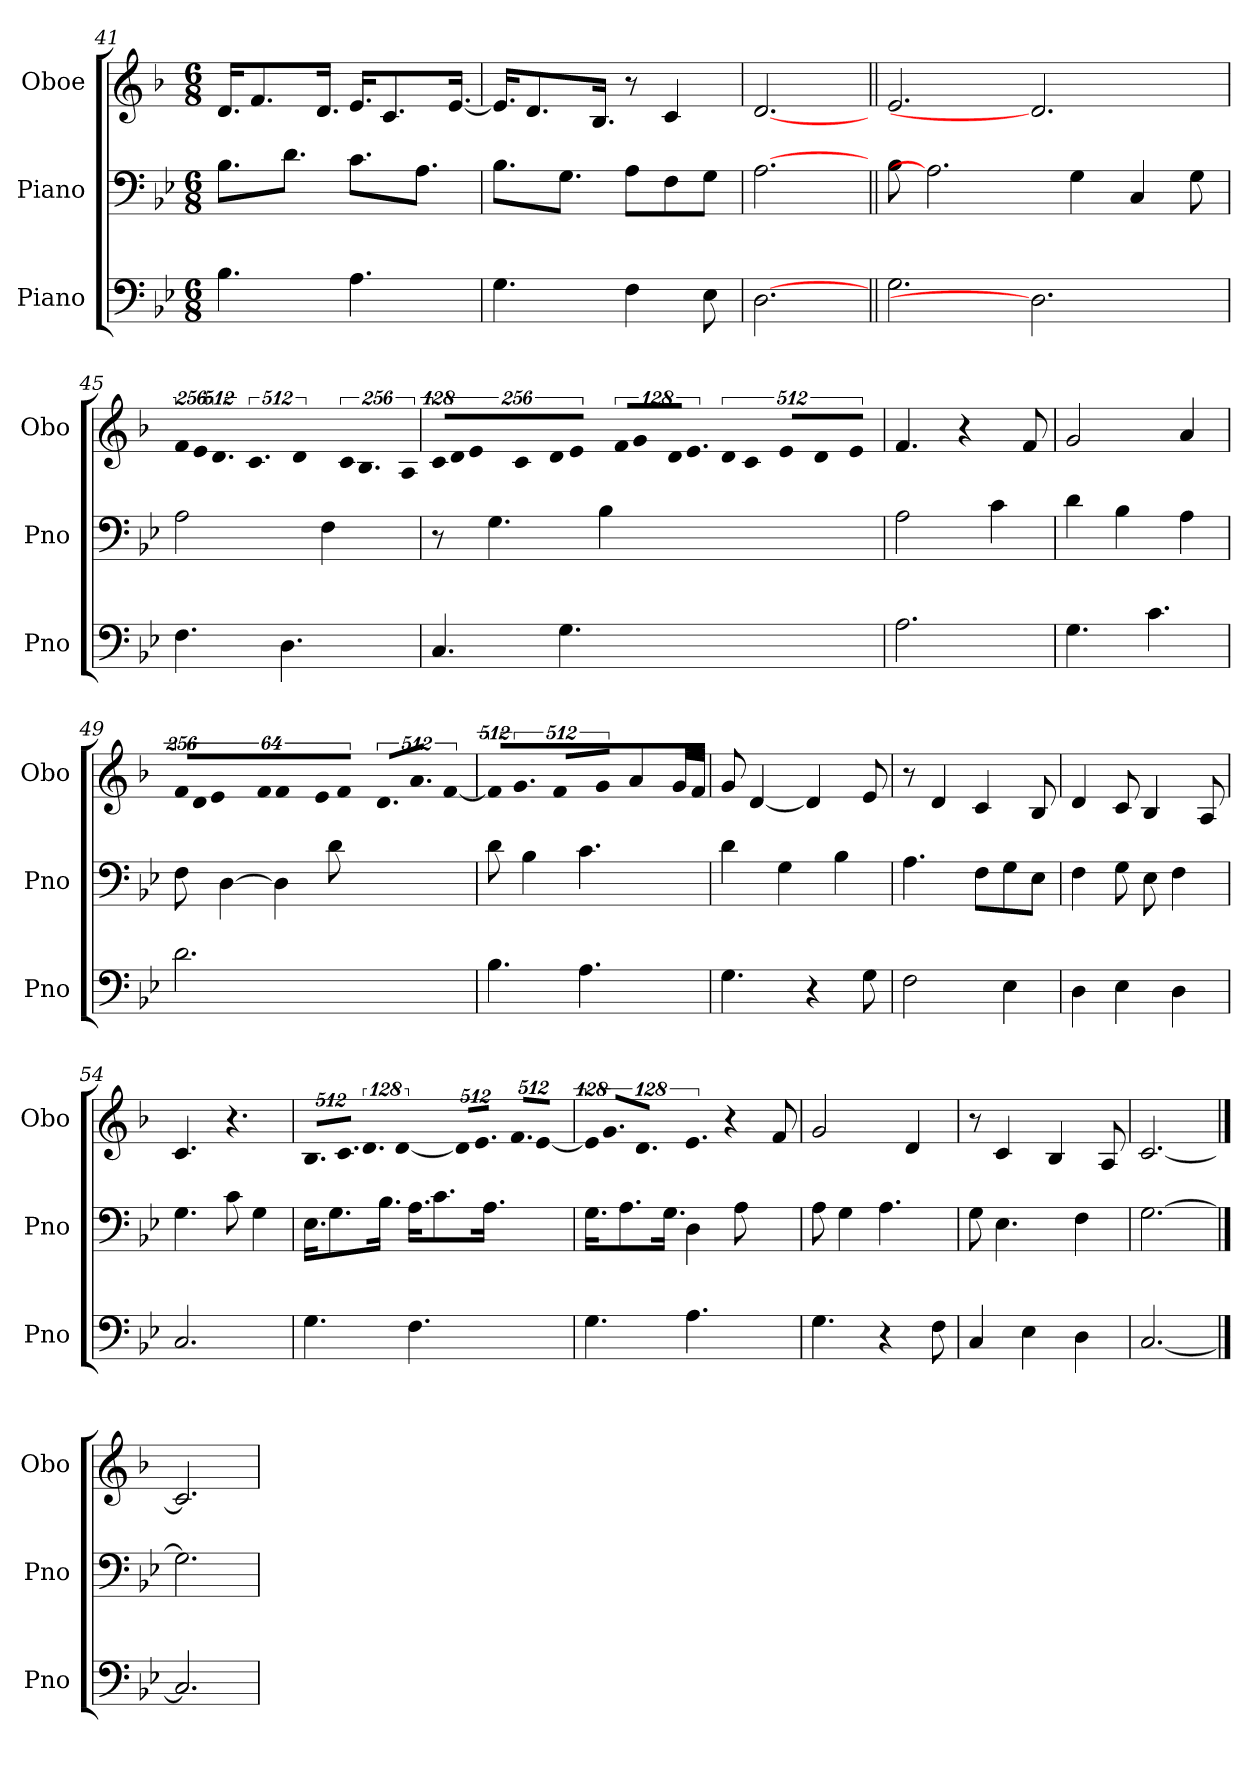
**kern	**kern	**kern
*part3	*part2	*part1
*staff3	*staff2	*staff1
*I"Piano	*I"Piano	*I"Oboe
*I'Pno	*I'Pno	*I'Obo
*clefF4	*clefF4	*clefG2
*k[b-e-]	*k[b-e-]	*k[b-]
*B-:	*B-:	*F:
*M6/8	*M6/8	*M6/8
=41	=41	=41
4.B-\	8.B-\L	16.d/KL
.	.	8.f/
.	8.d\J	.
.	.	16.d/Jk
4.A\	8.c\L	16.e/KL
.	.	8.c/
.	8.A\J	.
.	.	[<16.e/Jk
=42	=42	=42
4.G\	8.B-\L	16.e/KL]
.	.	8.d/
.	8.G\J	.
.	.	16.B-/Jk
4F\	8A\L	8r
.	8F\	4c/
8E-\	8G\J	.
=43	=43	=43
[2.D	[2.A	[2.d
!!LO:LB:g=z
=44||	=44||	=44||
2.G\	8B-\	2.e/
.	2.A]	.
2.D]	.	2.d]
.	4G\	.
.	4C/	.
.	8G\	.
=45	=45	=45
!	!	!LO:N:vis=16
4.F\	2A\	4096%205f/
!	!	!LO:N:vis=16
.	.	4096%205e/
!	!	!LO:N:vis=8.
.	.	2048%307d/
!	!	!LO:N:vis=8.
.	.	2048%307c/
4.D\	.	.
!	!	!LO:N:vis=8
.	.	2048%205d/
!	!	!LO:N:vis=16
.	4F\	4096%205c/
!	!	!LO:N:vis=8.
.	.	2048%307B-/
!	!	!LO:N:vis=16
.	.	4096%205A/
=46	=46	=46
!	!	!LO:N:vis=16
4.C/	8r	2048%73c/LL
!	!	!LO:N:vis=16
.	.	4096%147d/
!	!	!LO:N:vis=16
.	.	2048%73e/J
!	!	!LO:N:vis=8
.	.	1024%73c/
.	4.G\	.
!	!	!LO:N:vis=16
.	.	4096%147d/L
!	!	!LO:N:vis=16
.	.	2048%73e/JJ
!	!	!LO:N:vis=16
.	.	2048%73f/KL
!	!	!LO:N:vis=8
.	.	4096%293g/
!	!	!LO:N:vis=16
.	.	2048%73d/Jk
4.G\	.	.
!	!	!LO:N:vis=8.
.	.	4096%439e/
!	!	!LO:N:vis=8
.	4B-\	4096%293d/
!	!	!LO:N:vis=16
.	.	2048%73c/
!	!	!LO:N:vis=8
.	.	1024%73e/L
!	!	!LO:N:vis=16
.	.	4096%147d/L
!	!	!LO:N:vis=16
.	.	2048%73e/JJ
=47	=47	=47
2.A\	2A\	4.f/
.	.	4r
.	4c\	.
.	.	8f/
=48	=48	=48
4.G\	4d\	2g/
.	4B-\	.
4.c\	.	.
.	4A\	4a/
!!LO:LB:g=z
=49	=49	=49
!	!	!LO:N:vis=16
2.d\	8F\	4096%219f/LL
!	!	!LO:N:vis=16
.	.	1024%55d/
!	!	!LO:N:vis=16
.	.	4096%219e/
.	[<4D\	.
!	!	!LO:N:vis=16
.	.	1024%55f/
!	!	!LO:N:vis=16
.	.	4096%219f/
!	!	!LO:N:vis=16
.	.	1024%55e/
!	!	!LO:N:vis=16
.	.	4096%219f/JJ
!	!	!LO:N:vis=8.
.	4D\]	2048%329d/L
!	!	!LO:N:vis=8.
.	.	4096%659a/J
.	8d\	.
!	!	!LO:N:vis=16
.	.	[<4096%219f/
=50	=50	=50
!	!	!LO:N:vis=8
4.B-\	8d\	4096%439f/L]
!	!	!LO:N:vis=8.
.	.	2048%329g/J
.	4B-\	.
!	!	!LO:N:vis=16
.	.	1024%55f/LL
!	!	!LO:N:vis=16
.	.	4096%219g/JJ
4.A\	4.c\	4a/
.	.	16g/LL
.	.	16f/JJ
=51	=51	=51
4.G\	4d\	8g/
.	.	[<4d/
.	4G\	.
4r	.	4d/]
.	4B-\	.
8G\	.	8e/
=52	=52	=52
2F\	4.A\	8r
.	.	4d/
.	8F\L	4c/
4E-\	8G\	.
.	8E-\J	8B-/
=53	=53	=53
4D\	4F\	4d/
4E-\	8G\	8c/
.	8E-\	4B-/
4D\	4F\	.
.	.	8A/
!!LO:LB:g=z
=54	=54	=54
2.C/	4.G\	4.c/
.	8c\	4.r
.	4G\	.
=55	=55	=55
!	!	!LO:N:vis=8.
4.G\	16.E-\KL	4096%461B-/L
.	8.G\	.
!	!	!LO:N:vis=8.
.	.	4096%461c/J
!	!	!LO:N:vis=8.
.	.	1024%115d/
.	16.B-\Jk	.
!	!	!LO:N:vis=16
.	.	[<2048%77d/
!	!	!LO:N:vis=8
4.F\	16.A\KL	4096%307d/L]
!	!	!LO:N:vis=8.
.	.	4096%461e/J
.	8.c\	.
!	!	!LO:N:vis=8.
.	.	4096%461f/L
.	16.A\Jk	.
!	!	!LO:N:vis=8
.	.	[<4096%307e/J
=56	=56	=56
!	!	!LO:N:vis=16
4.G\	16.G\KL	2048%77e/]
!	!	!LO:N:vis=8.
.	.	1024%115g/L
.	8.A\	.
!	!	!LO:N:vis=8.
.	.	4096%461d/J
!	!	!LO:N:vis=8.
.	.	4096%461e/
.	16.G\Jk	.
4.A\	4D\	4r
.	8A\	8f/
=57	=57	=57
4.G\	8A\	2g/
.	4G\	.
4r	4.A\	.
.	.	4d/
8F\	.	.
=58	=58	=58
4C/	8G\	8r
.	4.E-\	4c/
4E-\	.	.
.	.	4B-/
4D\	4F\	.
.	.	8A/
=59	=59	=59
[2.C	[2.G	[2.c
==60	==60	==60
2.C]	2.G]	2.c]
=	=	=
*-	*-	*-
